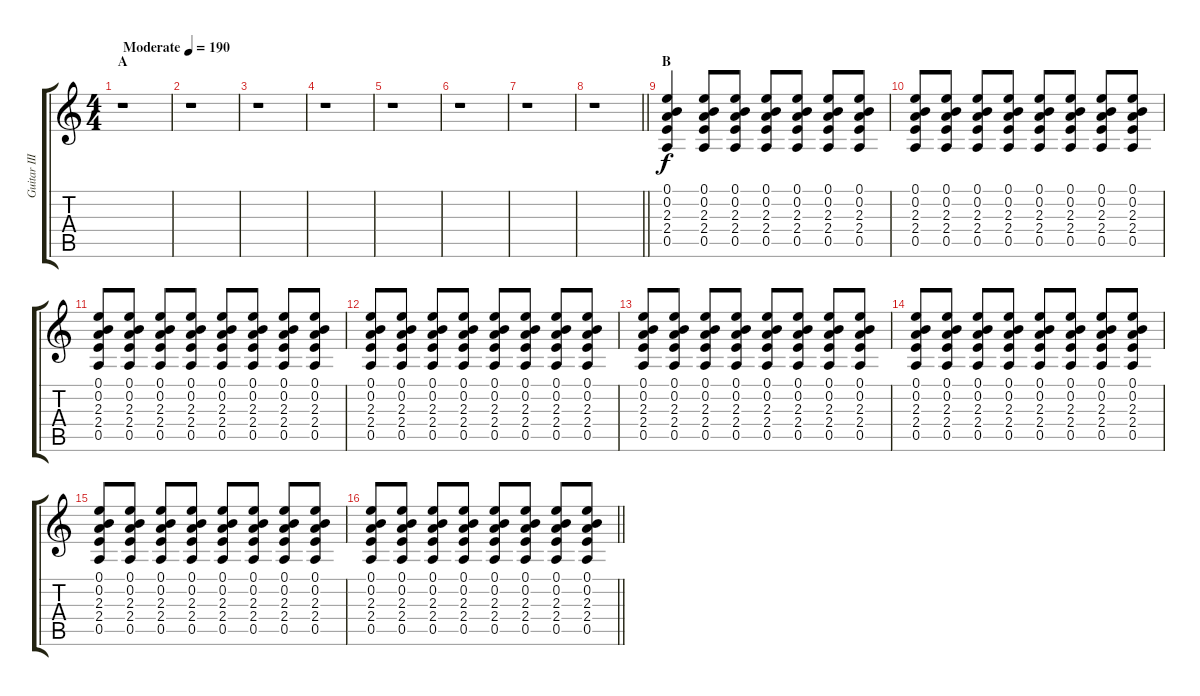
\track ("Guitar III" "Guitar III") {instrument acousticguitarsteel}
\staff {score tabs}
\tuning (E4 B3 G3 D3 A2 E2) {hide}
\ts (4 4)
\section ("" "A")
\tempo (190 "Moderate")
\clef g2
\ks c
r.1{dy f instrument acousticguitarsteel} |
r.1 |
r.1 |
r.1 |
r.1 |
r.1 |
r.1 |
\barLineRight lightlight
r.1 |
\section ("" "B")
(0.1 0.2 2.3 2.4 0.5).4 (0.1 0.2 2.3 2.4 0.5).8 (0.1 0.2 2.3 2.4 0.5).8 (0.1 0.2 2.3 2.4 0.5).8 (0.1 0.2 2.3 2.4 0.5).8 (0.1 0.2 2.3 2.4 0.5).8 (0.1 0.2 2.3 2.4 0.5).8 |
(0.1 0.2 2.3 2.4 0.5).8 (0.1 0.2 2.3 2.4 0.5).8 (0.1 0.2 2.3 2.4 0.5).8 (0.1 0.2 2.3 2.4 0.5).8 (0.1 0.2 2.3 2.4 0.5).8 (0.1 0.2 2.3 2.4 0.5).8 (0.1 0.2 2.3 2.4 0.5).8 (0.1 0.2 2.3 2.4 0.5).8 |
(0.1 0.2 2.3 2.4 0.5).8 (0.1 0.2 2.3 2.4 0.5).8 (0.1 0.2 2.3 2.4 0.5).8 (0.1 0.2 2.3 2.4 0.5).8 (0.1 0.2 2.3 2.4 0.5).8 (0.1 0.2 2.3 2.4 0.5).8 (0.1 0.2 2.3 2.4 0.5).8 (0.1 0.2 2.3 2.4 0.5).8 |
(0.1 0.2 2.3 2.4 0.5).8 (0.1 0.2 2.3 2.4 0.5).8 (0.1 0.2 2.3 2.4 0.5).8 (0.1 0.2 2.3 2.4 0.5).8 (0.1 0.2 2.3 2.4 0.5).8 (0.1 0.2 2.3 2.4 0.5).8 (0.1 0.2 2.3 2.4 0.5).8 (0.1 0.2 2.3 2.4 0.5).8 |
(0.1 0.2 2.3 2.4 0.5).8 (0.1 0.2 2.3 2.4 0.5).8 (0.1 0.2 2.3 2.4 0.5).8 (0.1 0.2 2.3 2.4 0.5).8 (0.1 0.2 2.3 2.4 0.5).8 (0.1 0.2 2.3 2.4 0.5).8 (0.1 0.2 2.3 2.4 0.5).8 (0.1 0.2 2.3 2.4 0.5).8 |
(0.1 0.2 2.3 2.4 0.5).8 (0.1 0.2 2.3 2.4 0.5).8 (0.1 0.2 2.3 2.4 0.5).8 (0.1 0.2 2.3 2.4 0.5).8 (0.1 0.2 2.3 2.4 0.5).8 (0.1 0.2 2.3 2.4 0.5).8 (0.1 0.2 2.3 2.4 0.5).8 (0.1 0.2 2.3 2.4 0.5).8 |
(0.1 0.2 2.3 2.4 0.5).8 (0.1 0.2 2.3 2.4 0.5).8 (0.1 0.2 2.3 2.4 0.5).8 (0.1 0.2 2.3 2.4 0.5).8 (0.1 0.2 2.3 2.4 0.5).8 (0.1 0.2 2.3 2.4 0.5).8 (0.1 0.2 2.3 2.4 0.5).8 (0.1 0.2 2.3 2.4 0.5).8 |
\barLineRight lightlight
(0.1 0.2 2.3 2.4 0.5).8 (0.1 0.2 2.3 2.4 0.5).8 (0.1 0.2 2.3 2.4 0.5).8 (0.1 0.2 2.3 2.4 0.5).8 (0.1 0.2 2.3 2.4 0.5).8 (0.1 0.2 2.3 2.4 0.5).8 (0.1 0.2 2.3 2.4 0.5).8 (0.1 0.2 2.3 2.4 0.5).8
